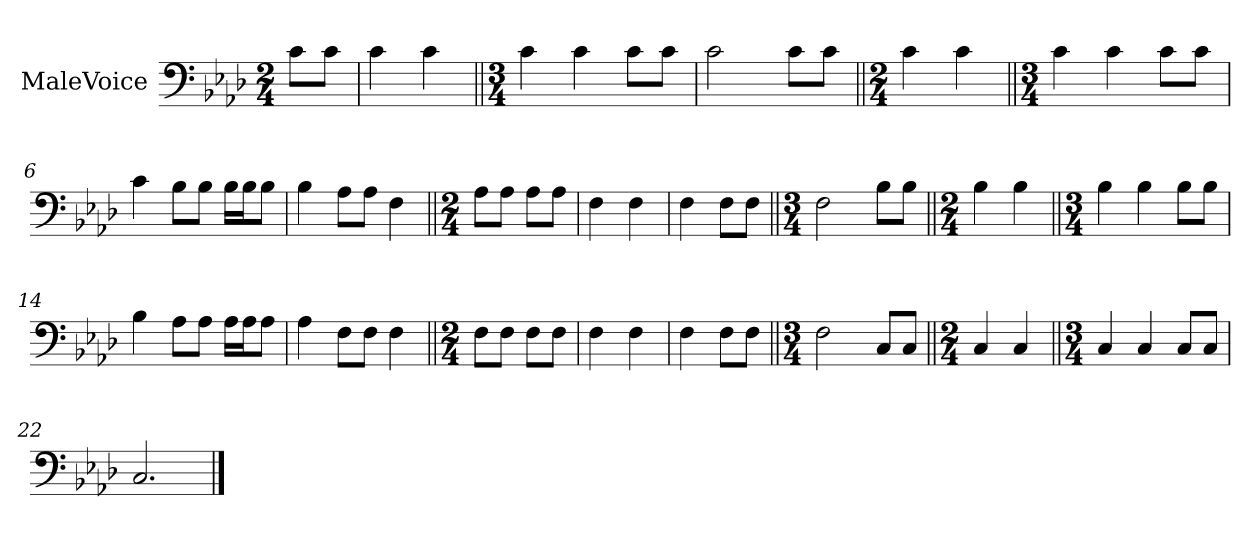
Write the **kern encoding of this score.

**kern
*part1
*staff1
*I"MaleVoice
*clefF4
*k[b-e-a-d-]
*M2/4
*MM100
=
8c\L
8c\J
=1
4c
4c
=2||
*M3/4
4c
4c
8c\L
8c\J
=3
2c
8c\L
8c\J
=4||
*M2/4
4c
4c
=5||
*M3/4
4c
4c
8c\L
8c\J
=6
4c
8B-\L
8B-\J
16B-\LL
16B-\J
8B-\J
=7
4B-
8A-\L
8A-\J
4F
=8||
*M2/4
8A-\L
8A-\J
8A-\L
8A-\J
=9
4F
4F
=10
4F
8F\L
8F\J
=11||
*M3/4
2F
8B-\L
8B-\J
=12||
*M2/4
4B-
4B-
=13||
*M3/4
4B-
4B-
8B-\L
8B-\J
=14
4B-
8A-\L
8A-\J
16A-\LL
16A-\J
8A-\J
=15
4A-
8F\L
8F\J
4F
=16||
*M2/4
8F\L
8F\J
8F\L
8F\J
=17
4F
4F
=18
4F
8F\L
8F\J
=19||
*M3/4
2F
8C/L
8C/J
=20||
*M2/4
4C
4C
=21||
*M3/4
4C
4C
8C/L
8C/J
=22
2.C
==
*-
